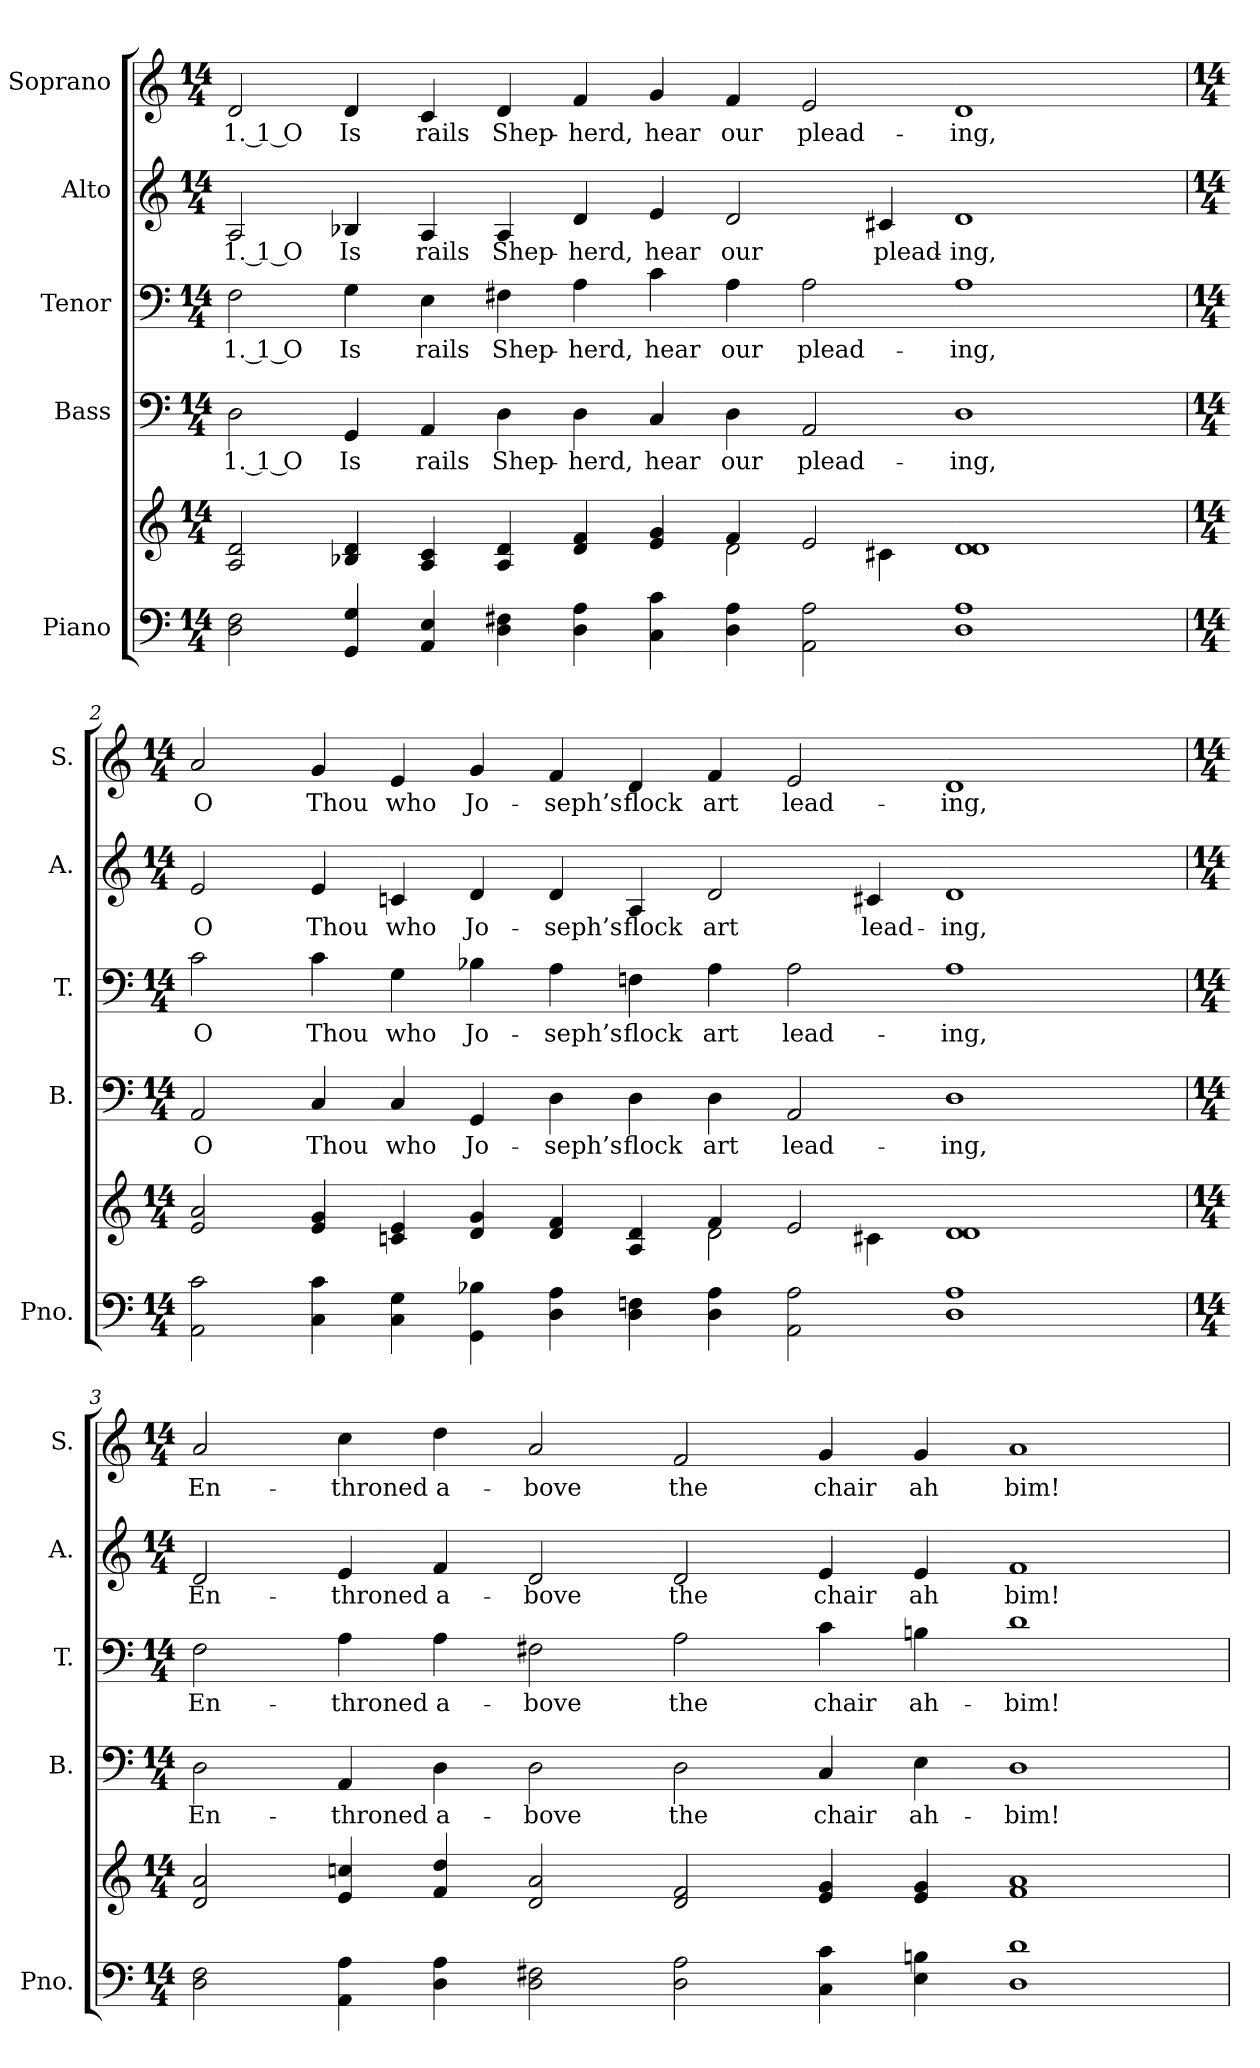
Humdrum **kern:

**kern	**kern	**kern	**text	**kern	**text	**kern	**text	**kern	**text
*part5	*part5	*part4	*part4	*part3	*part3	*part2	*part2	*part1	*part1
*staff6	*staff5	*staff4	*staff4	*staff3	*staff3	*staff2	*staff2	*staff1	*staff1
*I"Piano	*	*I"Bass	*	*I"Tenor	*	*I"Alto	*	*I"Soprano	*
*I'Pno.	*	*I'B.	*	*I'T.	*	*I'A.	*	*I'S.	*
!!LO:PB:g=z
*clefF4	*clefG2	*clefF4	*	*clefF4	*	*clefG2	*	*clefG2	*
*k[]	*k[]	*k[]	*	*k[]	*	*k[]	*	*k[]	*
*C:	*C:	*C:	*	*C:	*	*C:	*	*C:	*
*M14/4	*M14/4	*M14/4	*	*M14/4	*	*M14/4	*	*M14/4	*
*MM190	*MM190	*MM190	*	*MM190	*	*MM190	*	*MM190	*
=1	=1	=1	=1	=1	=1	=1	=1	=1	=1
*	*^	*	*	*	*	*	*	*	*
!	!	!	!	!LO:LY:b:color=#000000	!	!	!	!	!	!
!	!	!	!	!	!	!LO:LY:b:color=#000000	!	!	!	!
!	!	!	!	!	!	!	!	!LO:LY:b:color=#000000	!	!
!	!	!	!	!	!	!	!	!	!	!LO:LY:b:color=#000000
2Di\ 2Fi	2Ai/ 2di	1ryy	2Di\	1. 1 O	2Fi\	1. 1 O	2Ai/	1. 1 O	2di/	1. 1 O
!	!	!	!	!LO:LY:b:color=#000000	!	!	!	!	!	!
!	!	!	!	!	!	!LO:LY:b:color=#000000	!	!	!	!
!	!	!	!	!	!	!	!	!LO:LY:b:color=#000000	!	!
!	!	!	!	!	!	!	!	!	!	!LO:LY:b:color=#000000
4GGi/ 4Gi	4B-Xi/ 4di	.	4GGi/	Is	4Gi\	Is	4B-Xi/	Is	4di/	Is
!	!	!	!	!LO:LY:b:color=#000000	!	!	!	!	!	!
!	!	!	!	!	!	!LO:LY:b:color=#000000	!	!	!	!
!	!	!	!	!	!	!	!	!LO:LY:b:color=#000000	!	!
!	!	!	!	!	!	!	!	!	!	!LO:LY:b:color=#000000
4AAi/ 4Ei	4Ai/ 4ci	.	4AAi/	rails	4Ei\	rails	4Ai/	rails	4ci/	rails
!	!	!	!	!LO:LY:b:color=#000000	!	!	!	!	!	!
!	!	!	!	!	!	!LO:LY:b:color=#000000	!	!	!	!
!	!	!	!	!	!	!	!	!LO:LY:b:color=#000000	!	!
!	!	!	!	!	!	!	!	!	!	!LO:LY:b:color=#000000
4Di\ 4F#Xi	4Ai/ 4di	2ryy	4Di\	Shep-	4F#Xi\	Shep-	4Ai/	Shep-	4di/	Shep-
!	!	!	!	!LO:LY:b:color=#000000	!	!	!	!	!	!
!	!	!	!	!	!	!LO:LY:b:color=#000000	!	!	!	!
!	!	!	!	!	!	!	!	!LO:LY:b:color=#000000	!	!
!	!	!	!	!	!	!	!	!	!	!LO:LY:b:color=#000000
4Di\ 4Ai	4di/ 4fi	.	4Di\	-herd,	4Ai\	-herd,	4di/	-herd,	4fi/	-herd,
!	!	!	!	!LO:LY:b:color=#000000	!	!	!	!	!	!
!	!	!	!	!	!	!LO:LY:b:color=#000000	!	!	!	!
!	!	!	!	!	!	!	!	!LO:LY:b:color=#000000	!	!
!	!	!	!	!	!	!	!	!	!	!LO:LY:b:color=#000000
4Ci\ 4ci	4ei/ 4gi	4ryy	4Ci/	hear	4ci\	hear	4ei/	hear	4gi/	hear
!	!	!	!	!LO:LY:b:color=#000000	!	!	!	!	!	!
!	!	!	!	!	!	!LO:LY:b:color=#000000	!	!	!	!
!	!	!	!	!	!	!	!	!LO:LY:b:color=#000000	!	!
!	!	!	!	!	!	!	!	!	!	!LO:LY:b:color=#000000
4Di\ 4Ai	4fi/	2di\	4Di\	our	4Ai\	our	2di/	our	4fi/	our
!	!	!	!	!LO:LY:b:color=#000000	!	!	!	!	!	!
!	!	!	!	!	!	!LO:LY:b:color=#000000	!	!	!	!
!	!	!	!	!	!	!	!	!	!	!LO:LY:b:color=#000000
2AAi\ 2Ai	2ei/	.	2AAi/	plead-	2Ai\	plead-	.	.	2ei/	plead-
!	!	!	!	!	!	!	!	!LO:LY:b:color=#000000	!	!
.	.	4c#Xi\	.	.	.	.	4c#Xi/	plead-	.	.
!	!	!	!	!LO:LY:b:color=#000000	!	!	!	!	!	!
!	!	!	!	!	!	!LO:LY:b:color=#000000	!	!	!	!
!	!	!	!	!	!	!	!	!LO:LY:b:color=#000000	!	!
!	!	!	!	!	!	!	!	!	!	!LO:LY:b:color=#000000
1Di 1Ai	1di 1di	2ryy	1Di	-ing,	1Ai	-ing,	1di	-ing,	1di	-ing,
.	.	2ryy	.	.	.	.	.	.	.	.
=2	=2	=2	=2	=2	=2	=2	=2	=2	=2	=2
*M14/4	*M14/4	*	*M14/4	*	*M14/4	*	*M14/4	*	*M14/4	*
!	!	!	!	!LO:LY:b:color=#000000	!	!	!	!	!	!
!	!	!	!	!	!	!LO:LY:b:color=#000000	!	!	!	!
!	!	!	!	!	!	!	!	!LO:LY:b:color=#000000	!	!
!	!	!	!	!	!	!	!	!	!	!LO:LY:b:color=#000000
2AAi\ 2ci	2ei/ 2ai	1ryy	2AAi/	O	2ci\	O	2ei/	O	2ai/	O
!	!	!	!	!LO:LY:b:color=#000000	!	!	!	!	!	!
!	!	!	!	!	!	!LO:LY:b:color=#000000	!	!	!	!
!	!	!	!	!	!	!	!	!LO:LY:b:color=#000000	!	!
!	!	!	!	!	!	!	!	!	!	!LO:LY:b:color=#000000
4Ci\ 4ci	4ei/ 4gi	.	4Ci/	Thou	4ci\	Thou	4ei/	Thou	4gi/	Thou
!	!	!	!	!LO:LY:b:color=#000000	!	!	!	!	!	!
!	!	!	!	!	!	!LO:LY:b:color=#000000	!	!	!	!
!	!	!	!	!	!	!	!	!LO:LY:b:color=#000000	!	!
!	!	!	!	!	!	!	!	!	!	!LO:LY:b:color=#000000
4Ci\ 4Gi	4cni/ 4ei	.	4Ci/	who	4Gi\	who	4cni/	who	4ei/	who
!	!	!	!	!LO:LY:b:color=#000000	!	!	!	!	!	!
!	!	!	!	!	!	!LO:LY:b:color=#000000	!	!	!	!
!	!	!	!	!	!	!	!	!LO:LY:b:color=#000000	!	!
!	!	!	!	!	!	!	!	!	!	!LO:LY:b:color=#000000
4GGi\ 4B-Xi	4di/ 4gi	2ryy	4GGi/	Jo-	4B-Xi\	Jo-	4di/	Jo-	4gi/	Jo-
!	!	!	!	!LO:LY:b:color=#000000	!	!	!	!	!	!
!	!	!	!	!	!	!LO:LY:b:color=#000000	!	!	!	!
!	!	!	!	!	!	!	!	!LO:LY:b:color=#000000	!	!
!	!	!	!	!	!	!	!	!	!	!LO:LY:b:color=#000000
4Di\ 4Ai	4di/ 4fi	.	4Di\	-seph’s	4Ai\	-seph’s	4di/	-seph’s	4fi/	-seph’s
!	!	!	!	!LO:LY:b:color=#000000	!	!	!	!	!	!
!	!	!	!	!	!	!LO:LY:b:color=#000000	!	!	!	!
!	!	!	!	!	!	!	!	!LO:LY:b:color=#000000	!	!
!	!	!	!	!	!	!	!	!	!	!LO:LY:b:color=#000000
4Di\ 4Fni	4Ai/ 4di	4ryy	4Di\	flock	4Fni\	flock	4Ai/	flock	4di/	flock
!	!	!	!	!LO:LY:b:color=#000000	!	!	!	!	!	!
!	!	!	!	!	!	!LO:LY:b:color=#000000	!	!	!	!
!	!	!	!	!	!	!	!	!LO:LY:b:color=#000000	!	!
!	!	!	!	!	!	!	!	!	!	!LO:LY:b:color=#000000
4Di\ 4Ai	4fi/	2di\	4Di\	art	4Ai\	art	2di/	art	4fi/	art
!	!	!	!	!LO:LY:b:color=#000000	!	!	!	!	!	!
!	!	!	!	!	!	!LO:LY:b:color=#000000	!	!	!	!
!	!	!	!	!	!	!	!	!	!	!LO:LY:b:color=#000000
2AAi\ 2Ai	2ei/	.	2AAi/	lead-	2Ai\	lead-	.	.	2ei/	lead-
!	!	!	!	!	!	!	!	!LO:LY:b:color=#000000	!	!
.	.	4c#Xi\	.	.	.	.	4c#Xi/	lead-	.	.
!	!	!	!	!LO:LY:b:color=#000000	!	!	!	!	!	!
!	!	!	!	!	!	!LO:LY:b:color=#000000	!	!	!	!
!	!	!	!	!	!	!	!	!LO:LY:b:color=#000000	!	!
!	!	!	!	!	!	!	!	!	!	!LO:LY:b:color=#000000
1Di 1Ai	1di 1di	2ryy	1Di	-ing,	1Ai	-ing,	1di	-ing,	1di	-ing,
.	.	2ryy	.	.	.	.	.	.	.	.
*	*v	*v	*	*	*	*	*	*	*	*
!!LO:LB:g=z
=3	=3	=3	=3	=3	=3	=3	=3	=3	=3
*M14/4	*M14/4	*M14/4	*	*M14/4	*	*M14/4	*	*M14/4	*
*	*^	*	*	*	*	*	*	*	*
!	!	!	!	!LO:LY:b:color=#000000	!	!	!	!	!	!
*	*v	*v	*	*	*	*	*	*	*	*
*	*^	*	*	*	*	*	*	*	*
!	!	!	!	!	!	!LO:LY:b:color=#000000	!	!	!	!
*	*v	*v	*	*	*	*	*	*	*	*
*	*^	*	*	*	*	*	*	*	*
!	!	!	!	!	!	!	!	!LO:LY:b:color=#000000	!	!
*	*v	*v	*	*	*	*	*	*	*	*
*	*^	*	*	*	*	*	*	*	*
!	!	!	!	!	!	!	!	!	!	!LO:LY:b:color=#000000
*	*v	*v	*	*	*	*	*	*	*	*
2Di\ 2Fi	2di/ 2ai	2Di\	En-	2Fi\	En-	2di/	En-	2ai/	En-
!	!	!	!LO:LY:b:color=#000000	!	!	!	!	!	!
!	!	!	!	!	!LO:LY:b:color=#000000	!	!	!	!
!	!	!	!	!	!	!	!LO:LY:b:color=#000000	!	!
!	!	!	!	!	!	!	!	!	!LO:LY:b:color=#000000
4AAi\ 4Ai	4ei/ 4ccni	4AAi/	-throned	4Ai\	-throned	4ei/	-throned	4cci\	-throned
!	!	!	!LO:LY:b:color=#000000	!	!	!	!	!	!
!	!	!	!	!	!LO:LY:b:color=#000000	!	!	!	!
!	!	!	!	!	!	!	!LO:LY:b:color=#000000	!	!
!	!	!	!	!	!	!	!	!	!LO:LY:b:color=#000000
4Di\ 4Ai	4fi/ 4ddi	4Di\	a-	4Ai\	a-	4fi/	a-	4ddi\	a-
!	!	!	!LO:LY:b:color=#000000	!	!	!	!	!	!
!	!	!	!	!	!LO:LY:b:color=#000000	!	!	!	!
!	!	!	!	!	!	!	!LO:LY:b:color=#000000	!	!
!	!	!	!	!	!	!	!	!	!LO:LY:b:color=#000000
2Di\ 2F#Xi	2di/ 2ai	2Di\	-bove	2F#Xi\	-bove	2di/	-bove	2ai/	-bove
!	!	!	!LO:LY:b:color=#000000	!	!	!	!	!	!
!	!	!	!	!	!LO:LY:b:color=#000000	!	!	!	!
!	!	!	!	!	!	!	!LO:LY:b:color=#000000	!	!
!	!	!	!	!	!	!	!	!	!LO:LY:b:color=#000000
2Di\ 2Ai	2di/ 2fi	2Di\	the	2Ai\	the	2di/	the	2fi/	the
!	!	!	!LO:LY:b:color=#000000	!	!	!	!	!	!
!	!	!	!	!	!LO:LY:b:color=#000000	!	!	!	!
!	!	!	!	!	!	!	!LO:LY:b:color=#000000	!	!
!	!	!	!	!	!	!	!	!	!LO:LY:b:color=#000000
4Ci\ 4ci	4ei/ 4gi	4Ci/	chair	4ci\	chair	4ei/	chair	4gi/	chair
!	!	!	!LO:LY:b:color=#000000	!	!	!	!	!	!
!	!	!	!	!	!LO:LY:b:color=#000000	!	!	!	!
!	!	!	!	!	!	!	!LO:LY:b:color=#000000	!	!
!	!	!	!	!	!	!	!	!	!LO:LY:b:color=#000000
4Ei\ 4Bni	4ei/ 4gi	4Ei\	ah-	4Bni\	ah-	4ei/	ah	4gi/	ah
!	!	!	!LO:LY:b:color=#000000	!	!	!	!	!	!
!	!	!	!	!	!LO:LY:b:color=#000000	!	!	!	!
!	!	!	!	!	!	!	!LO:LY:b:color=#000000	!	!
!	!	!	!	!	!	!	!	!	!LO:LY:b:color=#000000
1Di 1di	1fi 1ai	1Di	-bim!	1di	-bim!	1fi	bim!	1ai	bim!
=	=	=	=	=	=	=	=	=	=
*-	*-	*-	*-	*-	*-	*-	*-	*-	*-
